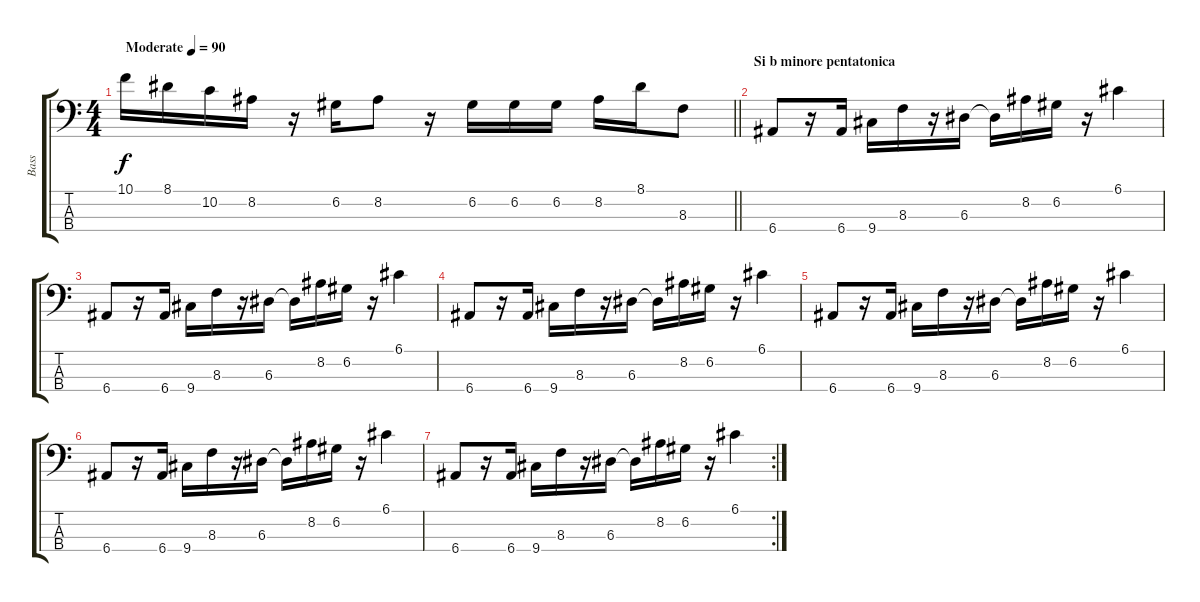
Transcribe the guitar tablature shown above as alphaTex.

\track ("Bass" "Bass") {instrument acousticbass}
\staff {score tabs}
\tuning (G2 D2 A1 E1) {hide}
\ts (4 4)
\tempo (90 "Moderate")
\clef f4
\barLineRight lightlight
\ks c
10.1.16{dy f instrument acousticbass} 8.1.16 10.2.16 8.2.16 r.16 6.2.16 8.2.8 r.16 6.2.16 6.2.16 6.2.16 8.2.16 8.1.16 8.3.8 |
\section ("" "Si b minore pentatonica")
6.4.8 r.16 6.4.16 9.4.16 8.3.16 r.16 6.3.16 6.3{t}.16 8.2.16 6.2.16 r.16 6.1.4 |
6.4.8 r.16 6.4.16 9.4.16 8.3.16 r.16 6.3.16 6.3{t}.16 8.2.16 6.2.16 r.16 6.1.4 |
6.4.8 r.16 6.4.16 9.4.16 8.3.16 r.16 6.3.16 6.3{t}.16 8.2.16 6.2.16 r.16 6.1.4 |
6.4.8 r.16 6.4.16 9.4.16 8.3.16 r.16 6.3.16 6.3{t}.16 8.2.16 6.2.16 r.16 6.1.4 |
6.4.8 r.16 6.4.16 9.4.16 8.3.16 r.16 6.3.16 6.3{t}.16 8.2.16 6.2.16 r.16 6.1.4 |
\rc 2
6.4.8 r.16 6.4.16 9.4.16 8.3.16 r.16 6.3.16 6.3{t}.16 8.2.16 6.2.16 r.16 6.1.4
